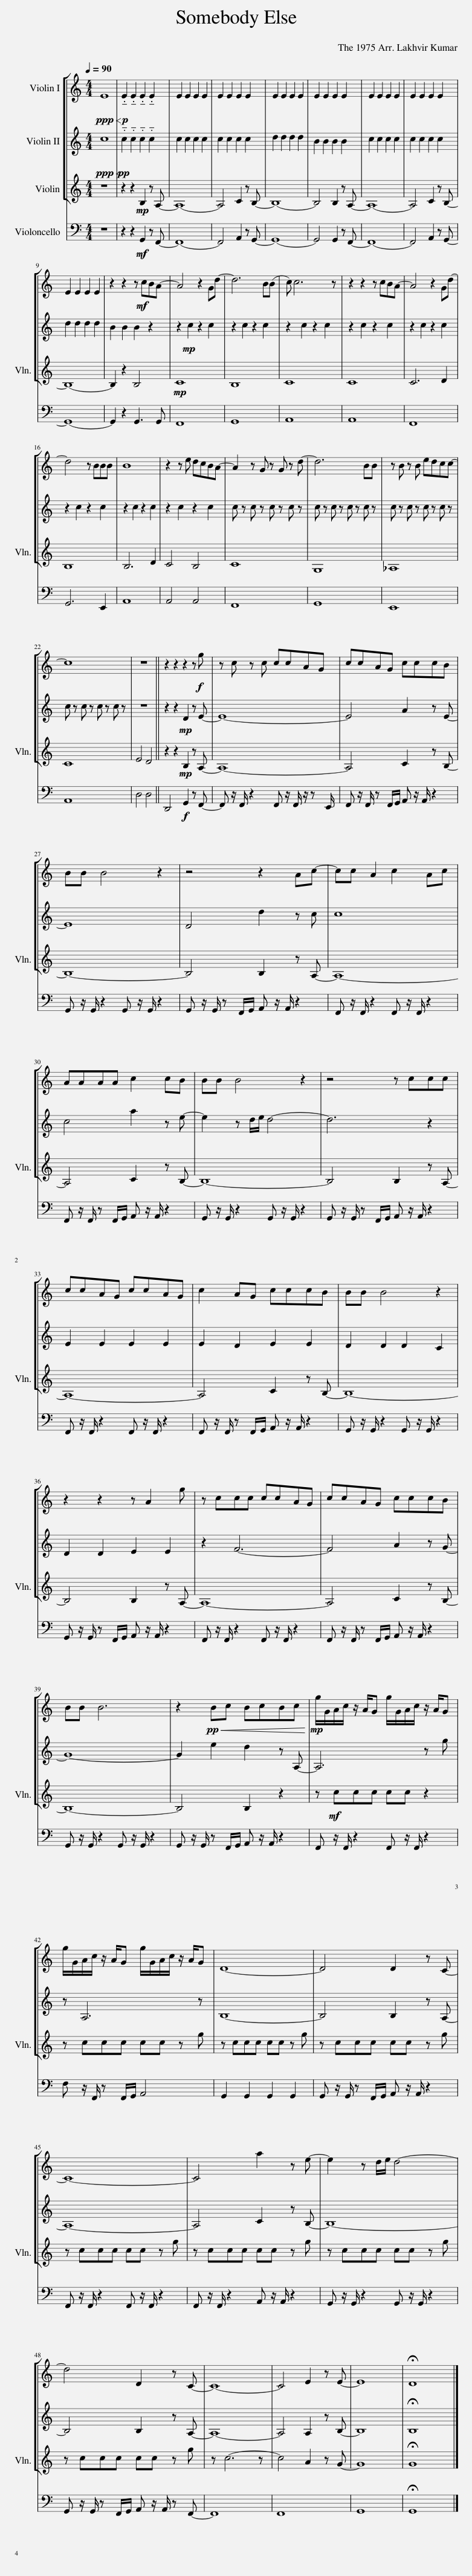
X:1
%%score [ 1 2 3 ] 4
L:1/8
Q:1/4=90
M:4/4
I:linebreak $
K:C
V:1 treble
V:2 treble
V:3 treble
V:4 bass
V:1
!ppp!!<(! E8!<)! |!p! !tenuto!.E2 !tenuto!.E2 !tenuto!.E2 !tenuto!.E2 | E2 E2 E2 E2 | E2 E2 E2 E2 | E2 E2 E2 E2 | %5
 E2 E2 E2 E2 | E2 E2 E2 E2 | E2 E2 E2 E2 |$ E2 E2 E2 E2 | z2 z2 z!mf! cBA- | %10
 A4 z2 Gd- | d6 B(B | c) c6 z | z2 z2 z cBA- | A4 z2 Gd- |$ %15
 d4 z BBB | B8 | z2 z e dcBA- | A2 z G z G z d- | d6 BB | %20
 z B z B edcc- |$ c8 | z8 || z2 z2 z2 z!f! g | z c z c ccAG | %25
 ccAG cccB |$ BB B4 z2 | z4 z2 Ac- | cc A2 c2 Ac |$ AAAA c2 cB | %30
 BB B4 z2 | z4 z ccc |$ ccAG ccAG | c2 AG cccB | BB B4 z2 |$ %35
 z2 z2 z A2 g | z ccc ccAG | ccAG cccB |$ BB B6 | z2!pp!!<(! Bc BcBc!<)! | %40
!mp! g/G/A/c/ z/ A/G g/G/A/c/ z/ A/G |$ g/G/A/c/ z/ A/G g/G/A/c/ z/ A/G | D8- | D4 D2 z C- |$ C8- | %45
 C4 a2 z e- | e2 z d/e/ d4- |$ d4 D2 z C- | C8- | C4 E2 z E- | %50
 E8 | !fermata!D8 |] %52
V:2
!ppp!!<(! c8!<)! |!pp! !tenuto!.c2 !tenuto!.c2 !tenuto!.c2 !tenuto!.c2 | c2 c2 c2 c2 | c2 c2 c2 c2 | d2 d2 d2 d2 | %5
 B2 B2 B2 B2 | c2 c2 c2 c2 | c2 c2 c2 c2 |$ d2 d2 d2 d2 | B2 B2 B2 z2 | %10
 z2!mp! c2 z2 c2 | z2 c2 z2 c2 | z2 c2 z2 c2 | z2 c2 z2 c2 | z2 c2 z2 c2 |$ %15
 z2 c2 z2 c2 | z2 c2 z2 c2 | z2 c2 z2 c2 | c z c z c z c z | c z c z c z c z | %20
 c z c z c z c z |$ c z c z c z c z | z8 || z2 z2!mp! D2 z E- | E8- | %25
 E4 A2 z E- |$ E8 | D4 d2 z c | c8 |$ c4 a2 z e- | %30
 e2 z d/e/ d4- | d6 z2 |$ E2 E2 E2 E2 | E2 D2 E2 E2 | D2 D2 D2 C2 |$ %35
 D2 D2 E2 E2 | z2 F6- | F4 A2 z G- |$ G8- | G2 e2 d2 z A,- | %40
 A,6 z g |$ z A,6 z | B,8- | B,4 B,2 z A,- |$ A,8- | %45
 A,4 C2 z B,- | B,8- |$ B,4 B,2 z A,- | A,8- | A,4 A,2 z B,- | %50
 B,8 | !fermata!B,8 |] %52
V:3
 z8 | z2 z2!mp! B,2 z A,- | A,8- | A,4 C2 z B,- | B,8- | %5
 B,4 B,2 z A,- | A,8- | A,4 C2 z B,- |$ B,8- | B,2 z2 B,4 | %10
!mp! C8 | B,8 | C8 | C8 | C6 D2 |$ %15
 B,8 | B,6 D2 | C4 B,4 | C8 | G,8 | %20
 _A,8 |$ C8 | E4 D4 || z2 z2!mp! B,2 z A,- | A,8- | %25
 A,4 C2 z B,- |$ B,8- | B,4 B,2 z A,- | A,8- |$ A,4 C2 z B,- | %30
 B,8- | B,4 B,2 z A,- |$ A,8- | A,4 C2 z B,- | B,8- |$ %35
 B,4 B,2 z A,- | A,8- | A,4 C2 z B,- |$ B,8- | B,4 B,2 z2 | %40
 z!mf! ccc cc z2 |$ z ccc cc z g | z ccc cc z g | z ccc cc z g |$ z ccc cc z g | %45
 z ccc cc z g | z ccc cc z g |$ z ccc cc z g | z c6- z | c4 A2 z G- | %50
 G8 | !fermata!G8 |] %52
V:4
 z8 | z2 z2!mf! G,,2 z F,,- | F,,8- | F,,4 A,,2 z G,,- | G,,8- | %5
 G,,4 G,,2 z F,,- | F,,8- | F,,4 A,,2 z G,,- |$ G,,8- | G,,2 z2 G,,3 G,, | %10
 F,,8 | G,,8 | A,,8 | A,,8 | F,,8 |$ %15
 G,,6 E,,2 | A,,8 | A,,4 A,,4 | F,,8 | G,,8 | %20
 E,,8 |$ A,,8 | D,4 D,4 || D,,4!f! G,,2 z F,,- | F,, z/ F,,/ z2 F,, z/ F,,/ z/ z E,,/ | %25
 F,, z/ F,,/ z F,,/G,,/ A,, z/ A,,/ z2 |$ G,, z/ G,,/ z2 G,, z/ G,,/ z2 | G,, z/ G,,/ z F,,/G,,/ A,, z/ A,,/ z2 | F,, z/ F,,/ z2 F,, z/ F,,/ z2 |$ F,, z/ F,,/ z F,,/G,,/ A,, z/ A,,/ z2 | %30
 G,, z/ G,,/ z2 G,, z/ G,,/ z2 | G,, z/ G,,/ z F,,/G,,/ A,, z/ A,,/ z2 |$ F,, z/ F,,/ z2 F,, z/ F,,/ z2 | F,, z/ F,,/ z F,,/G,,/ A,, z/ A,,/ z2 | G,, z/ G,,/ z2 G,, z/ G,,/ z2 |$ %35
 G,, z/ G,,/ z F,,/G,,/ A,, z/ A,,/ z2 | F,, z/ F,,/ z2 F,, z/ F,,/ z2 | F,, z/ F,,/ z F,,/G,,/ A,, z/ A,,/ z2 |$ G,, z/ G,,/ z2 G,, z/ G,,/ z2 | G,, z/ G,,/ z F,,/G,,/ A,, z/ A,,/ z2 | %40
 F,, z/ F,,/ z2 F,, z/ F,,/ z2 |$ F, z/ F,,/ z F,,/G,,/ A,,4 | G,,2 G,,2 G,,2 G,,2 | G,, z/ G,,/ z F,,/G,,/ A,, z/ A,,/ z2 |$ F,, z/ F,,/ z2 F,, z/ F,,/ z2 | %45
 F,, z/ F,,/ z2 A,, z/ A,,/ z2 | G,, z/ G,,/ z2 G,, z/ G,,/ z2 |$ G,, z/ G,,/ z F,,/G,,/ A,, z/ A,,/ z F,,- | F,,8 | F,,8 | %50
 G,,8 | !fermata!G,,8 |] %52
